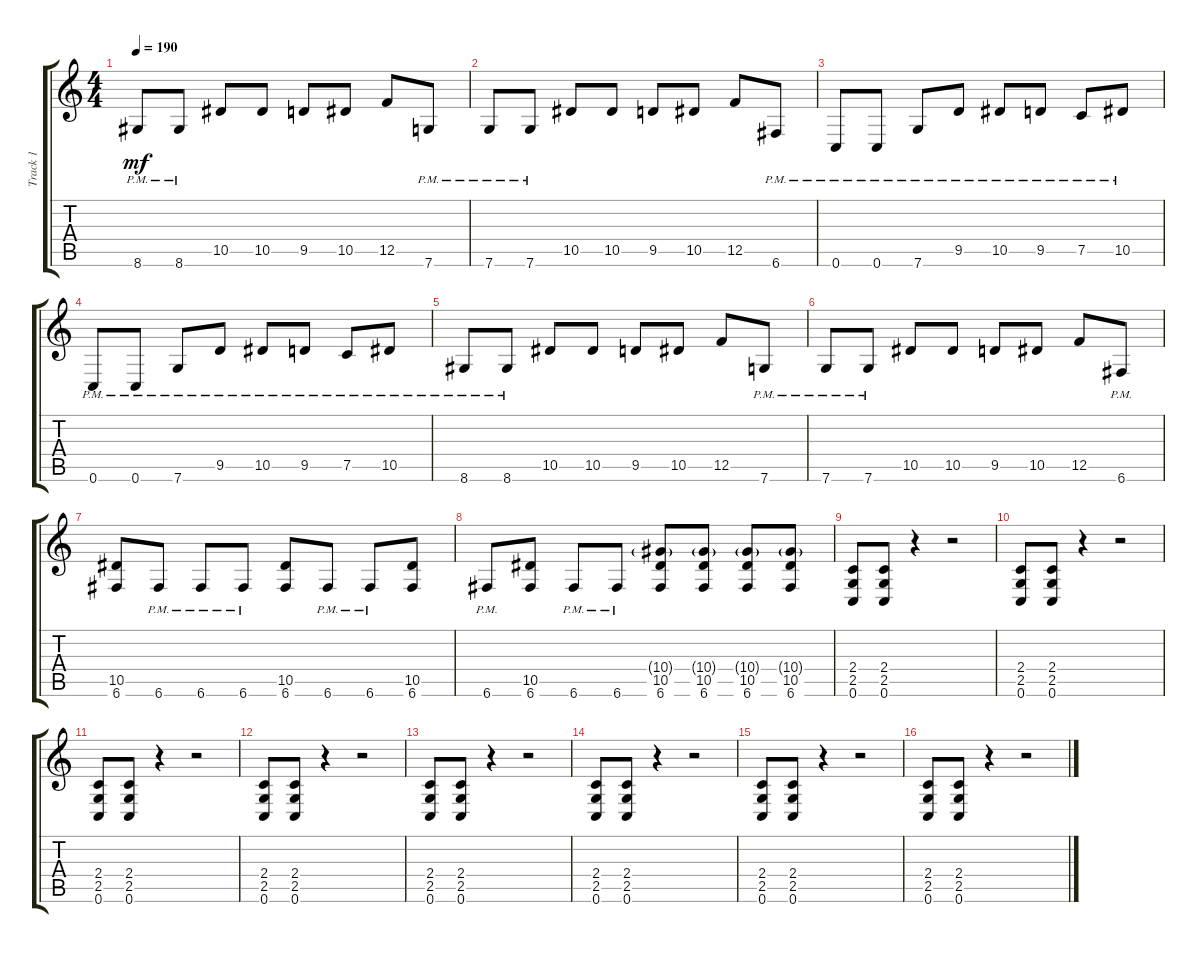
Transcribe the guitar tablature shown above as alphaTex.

\track ("Track 1" "Track 1") {instrument distortionguitar}
\staff {score tabs}
\tuning (C4 G3 Eb3 Bb2 F2 C2) {hide}
\ts (4 4)
\tempo 190
\clef g2
\ks c
8.6{pm}.8{dy mf} 8.6{pm}.8 10.5.8 10.5.8 9.5.8 10.5.8 12.5.8 7.6{pm}.8 |
7.6{pm}.8 7.6{pm}.8 10.5.8 10.5.8 9.5.8 10.5.8 12.5.8 6.6{pm}.8 |
0.6{pm}.8 0.6{pm}.8 7.6{pm}.8 9.5{pm}.8 10.5{pm}.8 9.5{pm}.8 7.5{pm}.8 10.5{pm}.8 |
0.6{pm}.8 0.6{pm}.8 7.6{pm}.8 9.5{pm}.8 10.5{pm}.8 9.5{pm}.8 7.5{pm}.8 10.5{pm}.8 |
8.6{pm}.8 8.6{pm}.8 10.5.8 10.5.8 9.5.8 10.5.8 12.5.8 7.6{pm}.8 |
7.6{pm}.8 7.6{pm}.8 10.5.8 10.5.8 9.5.8 10.5.8 12.5.8 6.6{pm}.8 |
(10.5 6.6).8 6.6{pm}.8 6.6{pm}.8 6.6{pm}.8 (10.5 6.6).8 6.6{pm}.8 6.6{pm}.8 (10.5 6.6).8 |
6.6{pm}.8 (10.5 6.6).8 6.6{pm}.8 6.6{pm}.8 (10.4{g} 10.5 6.6).8 (10.4{g} 10.5 6.6).8 (10.4{g} 10.5 6.6).8 (10.4{g} 10.5 6.6).8 |
(2.4 2.5 0.6).8 (2.4 2.5 0.6).8 r.4 r.2 |
(2.4 2.5 0.6).8 (2.4 2.5 0.6).8 r.4 r.2 |
(2.4 2.5 0.6).8 (2.4 2.5 0.6).8 r.4 r.2 |
(2.4 2.5 0.6).8 (2.4 2.5 0.6).8 r.4 r.2 |
(2.4 2.5 0.6).8 (2.4 2.5 0.6).8 r.4 r.2 |
(2.4 2.5 0.6).8 (2.4 2.5 0.6).8 r.4 r.2 |
(2.4 2.5 0.6).8 (2.4 2.5 0.6).8 r.4 r.2 |
(2.4 2.5 0.6).8 (2.4 2.5 0.6).8 r.4 r.2
